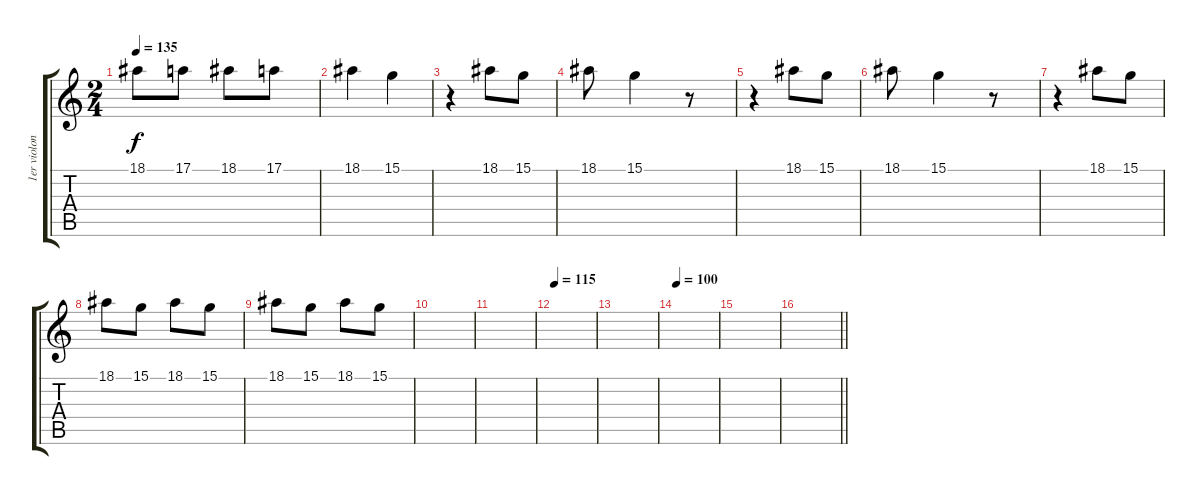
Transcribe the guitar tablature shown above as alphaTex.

\track ("1er violon" "1er violon") {instrument stringensemble1}
\staff {score tabs}
\tuning (E4 B3 G3 D3 A2 E2) {hide}
\ts (2 4)
\tempo 135
\clef g2
\ks c
18.1.8{dy f} 17.1.8 18.1.8 17.1.8 |
18.1.4 15.1.4 |
r.4 18.1.8 15.1.8 |
18.1.8 15.1.4 r.8 |
r.4 18.1.8 15.1.8 |
18.1.8 15.1.4 r.8 |
r.4 18.1.8 15.1.8 |
18.1.8 15.1.8 18.1.8 15.1.8 |
18.1.8 15.1.8 18.1.8 15.1.8 |
|
|
\tempo 115
|
|
\tempo 100
|
|
\barLineRight lightlight
